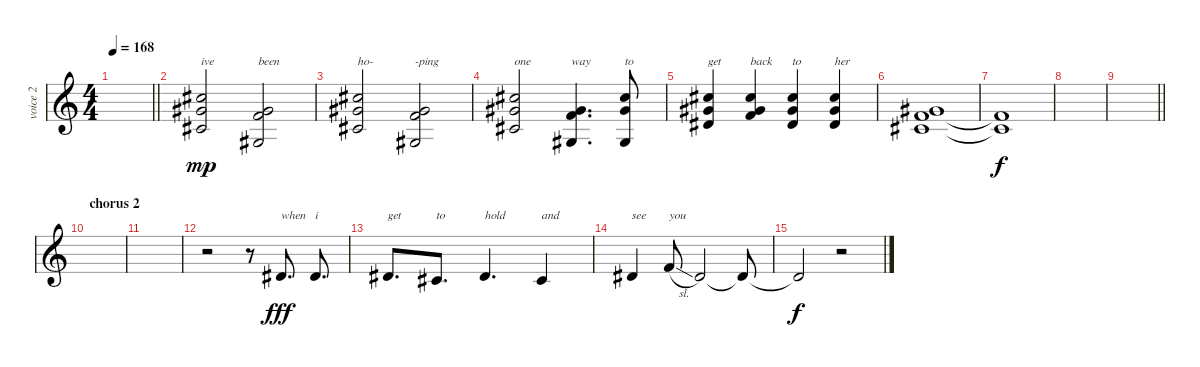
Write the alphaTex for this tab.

\track ("voice 2" "voice 2") {instrument choiraahs}
\staff {score}
\tuning (E4 B3 G3 D3 A2 E2) {hide}
\ts (4 4)
\tempo 168
\clef g2
\barLineRight lightlight
\ks c
|
(4.1 2.2 18.3).2{txt "ive" dy mp} (1.1 9.2 1.3).2{txt "been"} |
(4.1 2.2 18.3).2{txt "ho-"} (1.1 9.2 1.3).2{txt "-ping"} |
(4.1 2.2 18.3).2{txt "one"} (1.1 9.2 1.3).4{d txt "way"} (4.1 14.2 1.3).8{txt "to"} |
(4.1 4.2 18.3).4{txt "get"} (1.1 9.2 18.3).4{txt "back"} (4.1 4.2 18.3).4{txt "to"} (4.1 4.2 18.3).4{txt "her"} |
(1.1 2.2 13.3).1 |
(1.1{t} 2.2{t}).1{dy f} |
|
\barLineRight lightlight
|
\section ("" "chorus 2")
|
|
r.2 r.8 4.2.8{d txt "when" dy fff} 4.2.8{d txt "i"} |
4.2.8{d txt "get"} 2.2.8{d txt "to"} 4.2.4{d txt "hold"} 2.2.4{txt "and"} |
4.2.4{txt "see"} 6.2{sl}.8{txt "you"} 4.2.2 4.2{t}.8 |
4.2{t}.2{dy f} r.2
